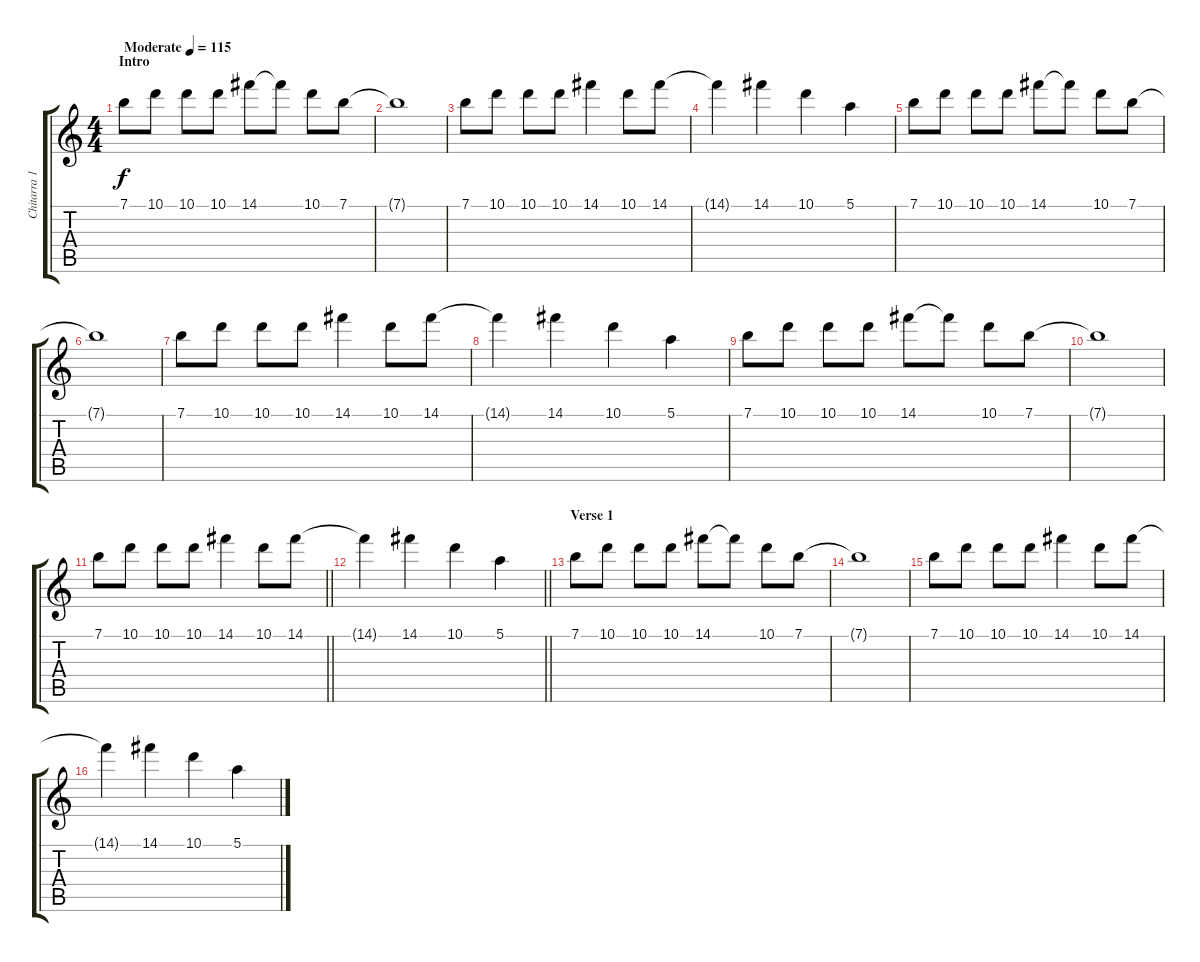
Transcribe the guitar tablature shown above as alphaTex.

\track ("Chitarra 1" "Chitarra 1") {instrument electricguitarjazz}
\staff {score tabs}
\tuning (E4 B3 G3 D3 A2 E2) {hide}
\ts (4 4)
\section ("" "Intro")
\tempo (115 "Moderate")
\clef g2
\ks c
7.1.8{dy f instrument electricguitarjazz} 10.1.8 10.1.8 10.1.8 14.1.8 14.1{t}.8 10.1.8 7.1.8 |
7.1{t}.1 |
7.1.8 10.1.8 10.1.8 10.1.8 14.1.4 10.1.8 14.1.8 |
14.1{t}.4 14.1.4 10.1.4 5.1.4 |
7.1.8 10.1.8 10.1.8 10.1.8 14.1.8 14.1{t}.8 10.1.8 7.1.8 |
7.1{t}.1 |
7.1.8 10.1.8 10.1.8 10.1.8 14.1.4 10.1.8 14.1.8 |
14.1{t}.4 14.1.4 10.1.4 5.1.4 |
7.1.8 10.1.8 10.1.8 10.1.8 14.1.8 14.1{t}.8 10.1.8 7.1.8 |
7.1{t}.1 |
\barLineRight lightlight
7.1.8 10.1.8 10.1.8 10.1.8 14.1.4 10.1.8 14.1.8 |
\barLineRight lightlight
14.1{t}.4 14.1.4 10.1.4 5.1.4 |
\section ("" "Verse 1")
7.1.8 10.1.8 10.1.8 10.1.8 14.1.8 14.1{t}.8 10.1.8 7.1.8 |
7.1{t}.1 |
7.1.8 10.1.8 10.1.8 10.1.8 14.1.4 10.1.8 14.1.8 |
14.1{t}.4 14.1.4 10.1.4 5.1.4
